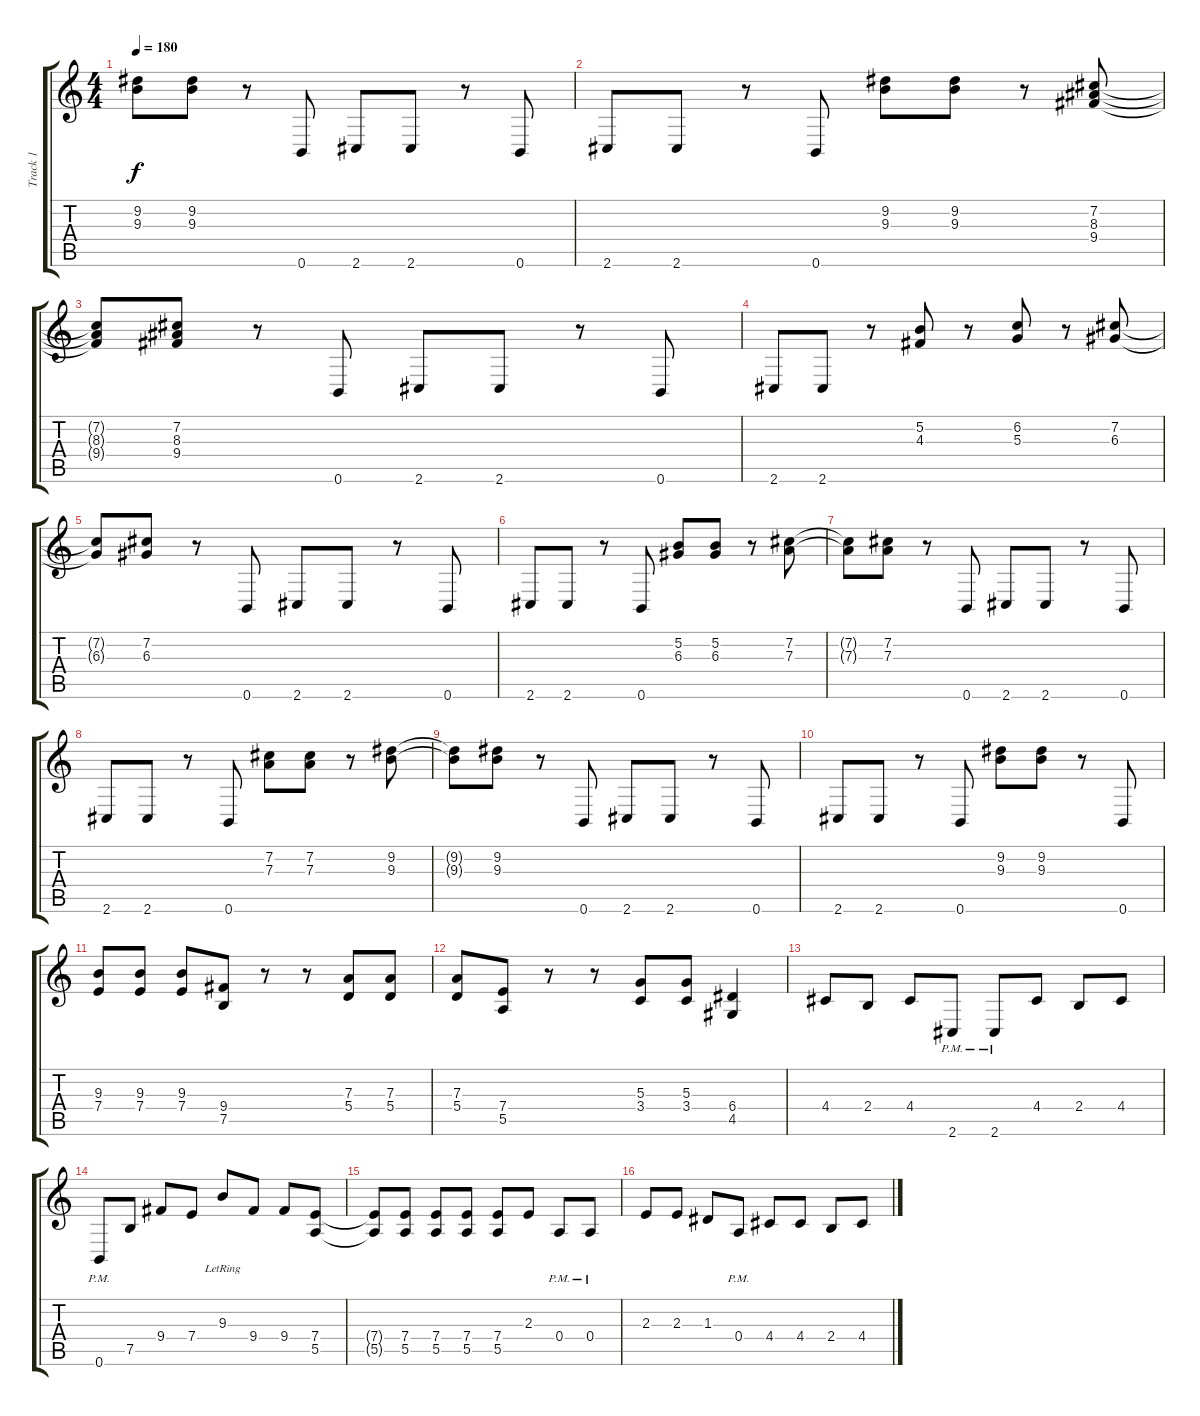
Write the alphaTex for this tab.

\track ("Track 1" "Track 1") {instrument distortionguitar}
\staff {score tabs}
\tuning (B3 Gb3 D3 A2 E2 B1) {hide}
\ts (4 4)
\tempo 180
\clef g2
\ks c
(9.2{t} 9.3{t}).8{dy f} (9.2 9.3).8 r.8 0.6.8 2.6.8 2.6.8 r.8 0.6.8 |
2.6.8 2.6.8 r.8 0.6.8 (9.2 9.3).8 (9.2 9.3).8 r.8 (7.2 8.3 9.4).8 |
(7.2{t} 8.3{t} 9.4{t}).8 (7.2 8.3 9.4).8 r.8 0.6.8 2.6.8 2.6.8 r.8 0.6.8 |
2.6.8 2.6.8 r.8 (5.2 4.3).8 r.8 (6.2 5.3).8 r.8 (7.2 6.3).8 |
(7.2{t} 6.3{t}).8 (7.2 6.3).8 r.8 0.6.8 2.6.8 2.6.8 r.8 0.6.8 |
2.6.8 2.6.8 r.8 0.6.8 (5.2 6.3).8 (5.2 6.3).8 r.8 (7.2 7.3).8 |
(7.2{t} 7.3{t}).8 (7.2 7.3).8 r.8 0.6.8 2.6.8 2.6.8 r.8 0.6.8 |
2.6.8 2.6.8 r.8 0.6.8 (7.2 7.3).8 (7.2 7.3).8 r.8 (9.2 9.3).8 |
(9.2{t} 9.3{t}).8 (9.2 9.3).8 r.8 0.6.8 2.6.8 2.6.8 r.8 0.6.8 |
2.6.8 2.6.8 r.8 0.6.8 (9.2 9.3).8 (9.2 9.3).8 r.8 0.6.8 |
(9.3 7.4).8 (9.3 7.4).8 (9.3 7.4).8 (9.4 7.5).8 r.8 r.8 (7.3 5.4).8 (7.3 5.4).8 |
(7.3 5.4).8 (7.4 5.5).8 r.8 r.8 (5.3 3.4).8 (5.3 3.4).8 (6.4 4.5).4 |
4.4.8 2.4.8 4.4.8 2.6{pm}.8 2.6{pm}.8 4.4.8 2.4.8 4.4.8 |
0.6{pm}.8 7.5.8 9.4.8 7.4.8 9.3{lr}.8 9.4.8 9.4.8 (7.4 5.5).8 |
(7.4{t} 5.5{t}).8 (7.4 5.5).8 (7.4 5.5).8 (7.4 5.5).8 (7.4 5.5).8 2.3.8 0.4{pm}.8 0.4{pm}.8 |
2.3.8 2.3.8 1.3.8 0.4{pm}.8 4.4.8 4.4.8 2.4.8 4.4.8
